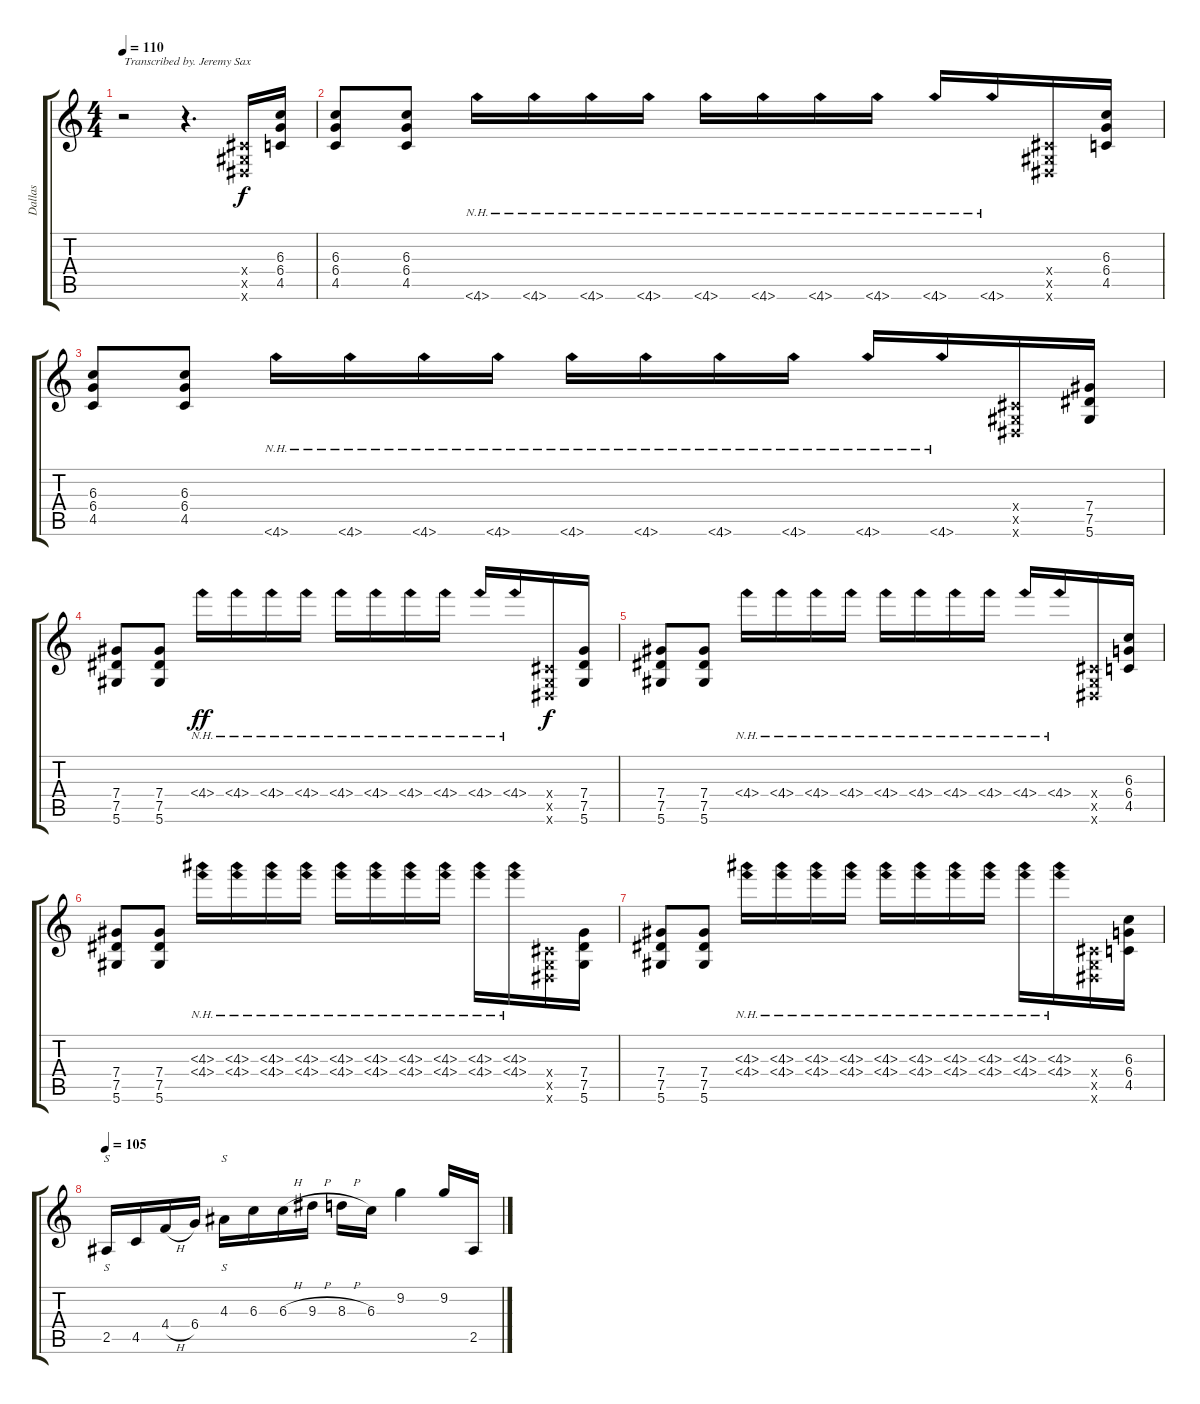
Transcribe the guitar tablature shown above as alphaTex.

\track ("Dallas" "Dallas") {instrument overdrivenguitar}
\staff {score tabs}
\tuning (Eb4 Bb3 Gb3 Db3 Ab2 Eb2) {hide}
\ts (4 4)
\tempo 110
\clef g2
\ks c
r.2{txt "Transcribed by. Jeremy Sax" dy f instrument overdrivenguitar} r.4{d} (0.4{x} 0.5{x} 0.6{x}).16 (6.3 6.4 4.5).16 |
(6.3 6.4 4.5).8 (6.3 6.4 4.5).8 4.6{nh}.16 4.6{nh}.16 4.6{nh}.16 4.6{nh}.16 4.6{nh}.16 4.6{nh}.16 4.6{nh}.16 4.6{nh}.16 4.6{nh}.16 4.6{nh}.16 (0.4{x} 0.5{x} 0.6{x}).16 (6.3 6.4 4.5).16 |
(6.3 6.4 4.5).8 (6.3 6.4 4.5).8 4.6{nh}.16 4.6{nh}.16 4.6{nh}.16 4.6{nh}.16 4.6{nh}.16 4.6{nh}.16 4.6{nh}.16 4.6{nh}.16 4.6{nh}.16 4.6{nh}.16 (0.4{x} 0.5{x} 0.6{x}).16 (7.4 7.5 5.6).16 |
(7.4 7.5 5.6).8 (7.4 7.5 5.6).8 4.4{nh}.16{dy ff} 4.4{nh}.16 4.4{nh}.16 4.4{nh}.16 4.4{nh}.16 4.4{nh}.16 4.4{nh}.16 4.4{nh}.16 4.4{nh}.16 4.4{nh}.16 (0.4{x} 0.5{x} 0.6{x}).16{dy f} (7.4 7.5 5.6).16 |
(7.4 7.5 5.6).8 (7.4 7.5 5.6).8 4.4{nh}.16 4.4{nh}.16 4.4{nh}.16 4.4{nh}.16 4.4{nh}.16 4.4{nh}.16 4.4{nh}.16 4.4{nh}.16 4.4{nh}.16 4.4{nh}.16 (0.4{x} 0.5{x} 0.6{x}).16 (6.3 6.4 4.5).16 |
(7.4 7.5 5.6).8 (7.4 7.5 5.6).8 (4.3{nh} 4.4{nh}).16 (4.3{nh} 4.4{nh}).16 (4.3{nh} 4.4{nh}).16 (4.3{nh} 4.4{nh}).16 (4.3{nh} 4.4{nh}).16 (4.3{nh} 4.4{nh}).16 (4.3{nh} 4.4{nh}).16 (4.3{nh} 4.4{nh}).16 (4.3{nh} 4.4{nh}).16 (4.3{nh} 4.4{nh}).16 (0.4{x} 0.5{x} 0.6{x}).16 (7.4 7.5 5.6).16 |
(7.4 7.5 5.6).8 (7.4 7.5 5.6).8 (4.3{nh} 4.4{nh}).16 (4.3{nh} 4.4{nh}).16 (4.3{nh} 4.4{nh}).16 (4.3{nh} 4.4{nh}).16 (4.3{nh} 4.4{nh}).16 (4.3{nh} 4.4{nh}).16 (4.3{nh} 4.4{nh}).16 (4.3{nh} 4.4{nh}).16 (4.3{nh} 4.4{nh}).16 (4.3{nh} 4.4{nh}).16 (0.4{x} 0.5{x} 0.6{x}).16 (6.3 6.4 4.5).16 |
\tempo 105
2.5.16{s} 4.5.16 4.4{h}.16 6.4.16 4.3.16{s} 6.3.16 6.3{h}.16 9.3{h}.16 8.3{h}.16 6.3.16 9.2.4 9.2.16 2.5.16
